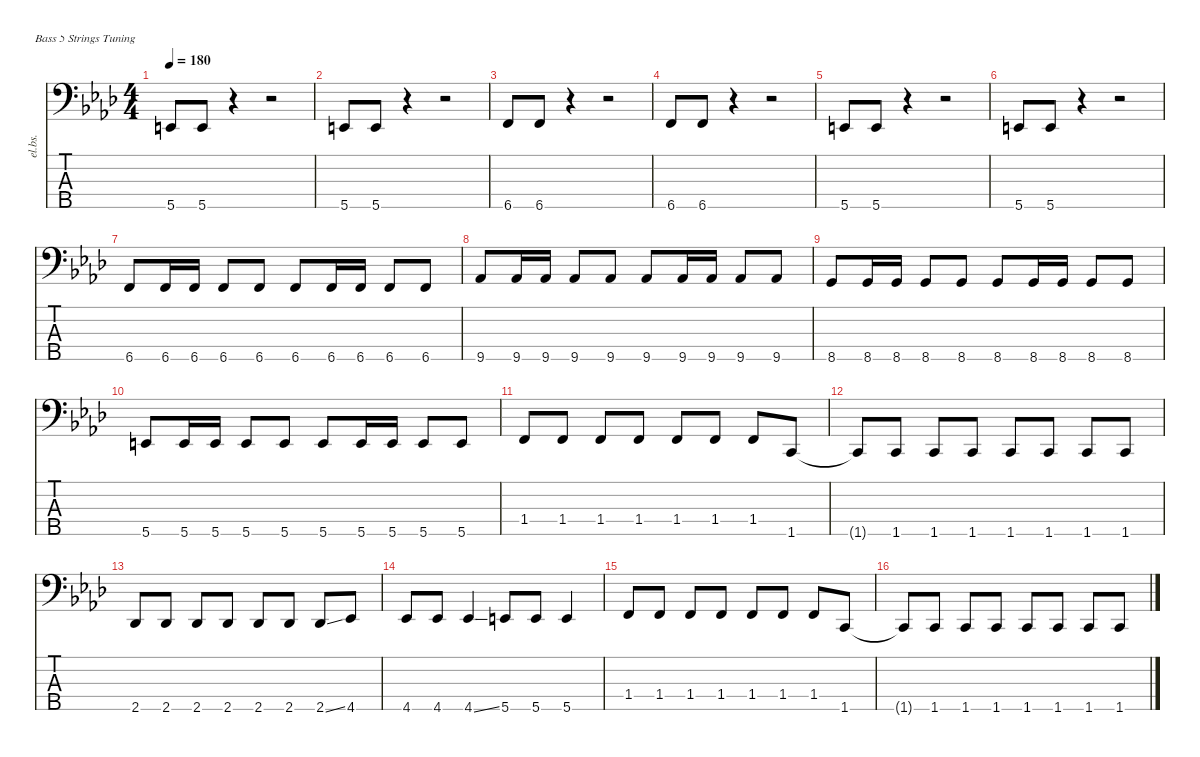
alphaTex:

\defaultSystemsLayout 4
\hideDynamics
\bracketExtendMode nobrackets
\track ("Bass" "el.bs.") {instrument electricbasspick}
\staff {score tabs}
\tuning (G2 D2 A1 E1 B0)
\ts (4 4)
\tempo 180
\clef f4
\ks fminor
5.5{acc forcenatural}.8{dy f} 5.5{acc forcenatural}.8 r.4 r.2 |
5.5{acc forcenatural}.8 5.5{acc forcenatural}.8 r.4 r.2 |
6.5{acc forcenatural}.8 6.5{acc forcenatural}.8 r.4 r.2 |
6.5{acc forcenatural}.8 6.5{acc forcenatural}.8 r.4 r.2 |
5.5{acc forcenatural}.8 5.5{acc forcenatural}.8 r.4 r.2 |
5.5{acc forcenatural}.8 5.5{acc forcenatural}.8 r.4 r.2 |
6.5{acc forcenatural}.8 6.5{acc forcenatural}.16 6.5{acc forcenatural}.16 6.5{acc forcenatural}.8 6.5{acc forcenatural}.8 6.5{acc forcenatural}.8 6.5{acc forcenatural}.16 6.5{acc forcenatural}.16 6.5{acc forcenatural}.8 6.5{acc forcenatural}.8 |
9.5{acc b}.8 9.5{acc b}.16 9.5{acc b}.16 9.5{acc b}.8 9.5{acc b}.8 9.5{acc b}.8 9.5{acc b}.16 9.5{acc b}.16 9.5{acc b}.8 9.5{acc b}.8 |
8.5{acc forcenatural}.8 8.5{acc forcenatural}.16 8.5{acc forcenatural}.16 8.5{acc forcenatural}.8 8.5{acc forcenatural}.8 8.5{acc forcenatural}.8 8.5{acc forcenatural}.16 8.5{acc forcenatural}.16 8.5{acc forcenatural}.8 8.5{acc forcenatural}.8 |
5.5{acc forcenatural}.8 5.5{acc forcenatural}.16 5.5{acc forcenatural}.16 5.5{acc forcenatural}.8 5.5{acc forcenatural}.8 5.5{acc forcenatural}.8 5.5{acc forcenatural}.16 5.5{acc forcenatural}.16 5.5{acc forcenatural}.8 5.5{acc forcenatural}.8 |
1.4{acc forcenatural}.8 1.4{acc forcenatural}.8 1.4{acc forcenatural}.8 1.4{acc forcenatural}.8 1.4{acc forcenatural}.8 1.4{acc forcenatural}.8 1.4{acc forcenatural}.8 1.5{acc forcenatural}.8 |
1.5{t acc forcenatural}.8 1.5{acc forcenatural}.8 1.5{acc forcenatural}.8 1.5{acc forcenatural}.8 1.5{acc forcenatural}.8 1.5{acc forcenatural}.8 1.5{acc forcenatural}.8 1.5{acc forcenatural}.8 |
2.5{acc b}.8 2.5{acc b}.8 2.5{acc b}.8 2.5{acc b}.8 2.5{acc b}.8 2.5{acc b}.8 2.5{ss acc b}.8 4.5{acc b}.8 |
4.5{acc b}.8 4.5{acc b}.8 4.5{ss acc b}.4 5.5{acc forcenatural}.8 5.5{acc forcenatural}.8 5.5{acc forcenatural}.4 |
1.4{acc forcenatural}.8 1.4{acc forcenatural}.8 1.4{acc forcenatural}.8 1.4{acc forcenatural}.8 1.4{acc forcenatural}.8 1.4{acc forcenatural}.8 1.4{acc forcenatural}.8 1.5{acc forcenatural}.8 |
1.5{t acc forcenatural}.8 1.5{acc forcenatural}.8 1.5{acc forcenatural}.8 1.5{acc forcenatural}.8 1.5{acc forcenatural}.8 1.5{acc forcenatural}.8 1.5{acc forcenatural}.8 1.5{acc forcenatural}.8
